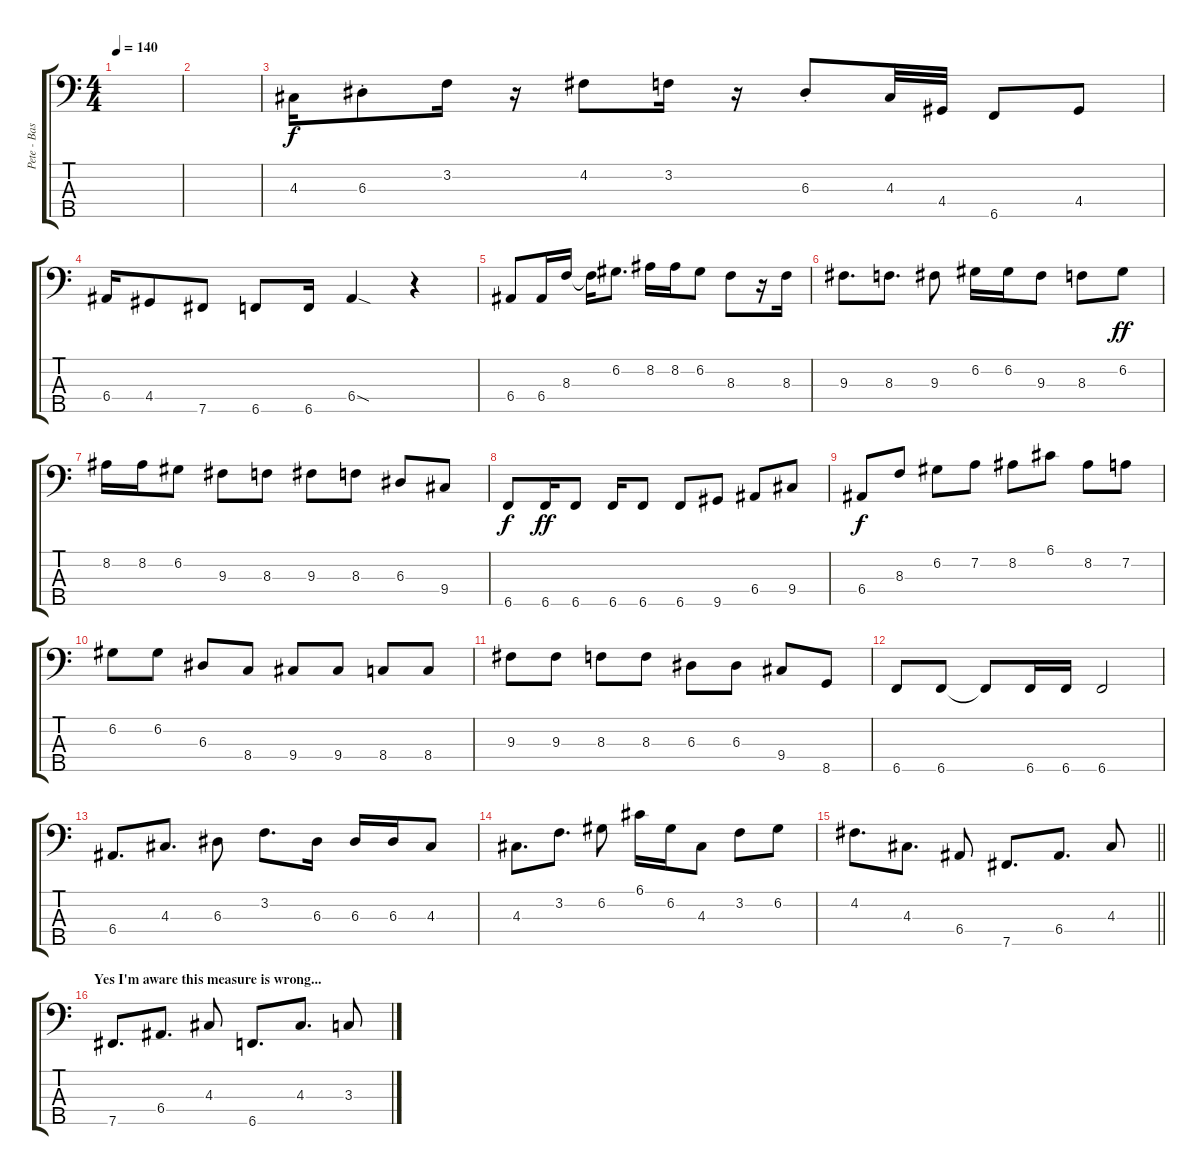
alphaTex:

\track ("Pete - Bass" "Pete - Bas") {instrument electricbassfinger}
\staff {score tabs}
\tuning (G2 D2 A1 E1 B0) {hide}
\ts (4 4)
\tempo 140
\clef f4
\ks c
|
|
4.3.16 6.3{st}.8 3.2.16 r.16 4.2.8 3.2.16 r.16 6.3{st}.8 4.3.32 4.4.32 6.5.8 4.4.8 |
6.4.16 4.4.8 7.5.8 6.5.8 6.5.16 6.4{sod}.4 r.4 |
6.4.8 6.4.16 8.3.16 8.3{t}.16 6.2.8{d} 8.2.16 8.2.16 6.2.8 8.3.8 r.16 8.3.16 |
9.3.8{d} 8.3.8{d} 9.3.8 6.2.16 6.2.16 9.3.8 8.3.8 6.2.8{dy ff} |
8.2.16 8.2.16 6.2.8 9.3.8 8.3.8 9.3.8 8.3.8 6.3.8 9.4.8 |
6.5.8{dy f} 6.5.16{dy ff} 6.5.8 6.5.16 6.5.8 6.5.8 9.5.8 6.4.8 9.4.8 |
6.4.8{dy f} 8.3.8 6.2.8 7.2.8 8.2.8 6.1.8 8.2.8 7.2.8 |
6.2.8 6.2.8 6.3.8 8.4.8 9.4.8 9.4.8 8.4.8 8.4.8 |
9.3.8 9.3.8 8.3.8 8.3.8 6.3.8 6.3.8 9.4.8 8.5.8 |
6.5.8 6.5.8 6.5{t}.8 6.5.16 6.5.16 6.5.2 |
6.4.8{d} 4.3.8{d} 6.3.8 3.2.8{d} 6.3.16 6.3.16 6.3.16 4.3.8 |
4.3.8{d} 3.2.8{d} 6.2.8 6.1.16 6.2.16 4.3.8 3.2.8 6.2.8 |
\barLineRight lightlight
4.2.8{d} 4.3.8{d} 6.4.8 7.5.8{d} 6.4.8{d} 4.3.8 |
\section ("" "Yes I'm aware this measure is wrong...")
7.5.8{d} 6.4.8{d} 4.3.8 6.5.8{d} 4.3.8{d} 3.3.8
